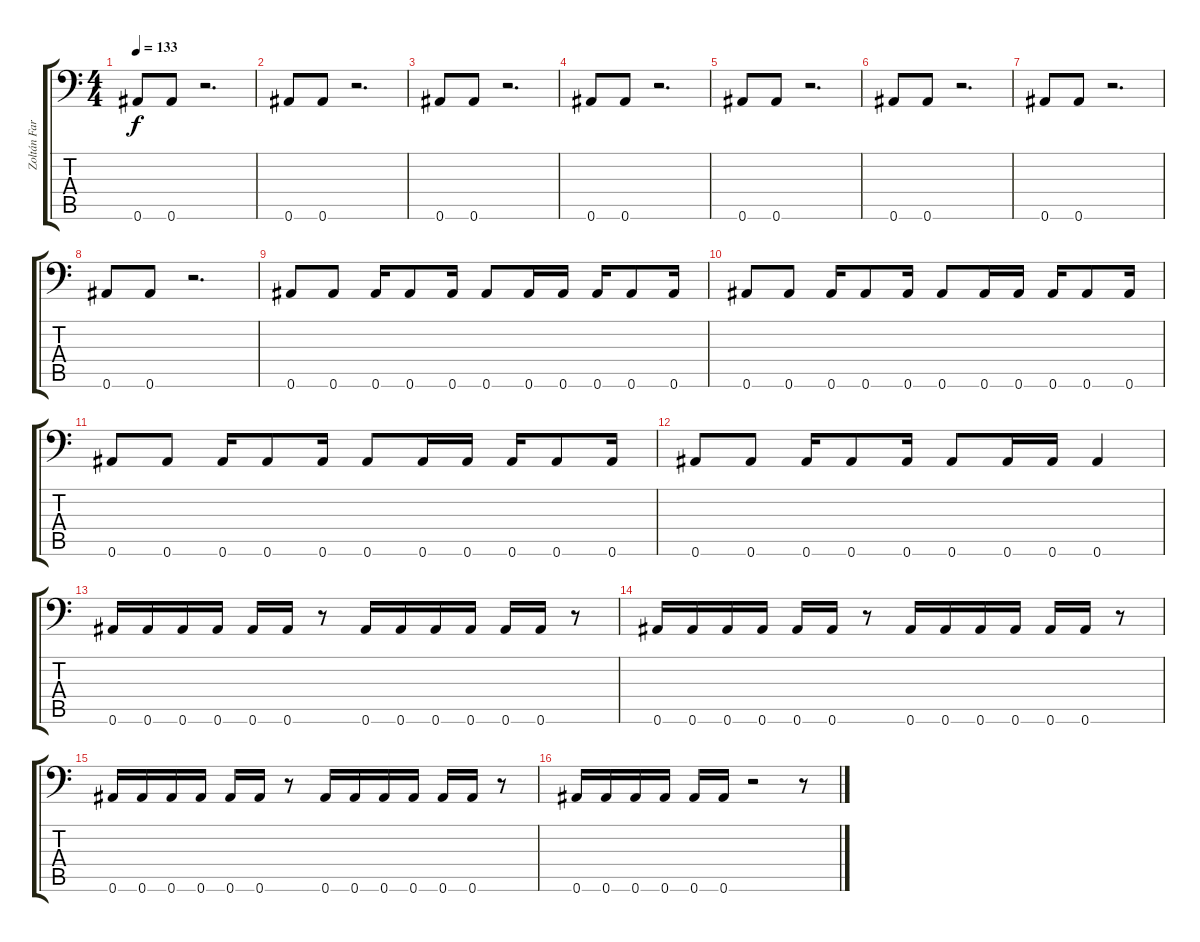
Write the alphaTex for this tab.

\track ("Zoltán Farkas (Guitar+Vocals)" "Zoltán Far") {instrument distortionguitar}
\staff {score tabs}
\tuning (C4 G3 Eb3 Bb2 F2 Bb1) {hide}
\ts (4 4)
\tempo 133
\clef f4
\ks c
0.6.8{dy f} 0.6.8 r.2{d} |
0.6.8 0.6.8 r.2{d} |
0.6.8 0.6.8 r.2{d} |
0.6.8 0.6.8 r.2{d} |
0.6.8 0.6.8 r.2{d} |
0.6.8 0.6.8 r.2{d} |
0.6.8 0.6.8 r.2{d} |
0.6.8 0.6.8 r.2{d} |
0.6.8 0.6.8 0.6.16 0.6.8 0.6.16 0.6.8 0.6.16 0.6.16 0.6.16 0.6.8 0.6.16 |
0.6.8 0.6.8 0.6.16 0.6.8 0.6.16 0.6.8 0.6.16 0.6.16 0.6.16 0.6.8 0.6.16 |
0.6.8 0.6.8 0.6.16 0.6.8 0.6.16 0.6.8 0.6.16 0.6.16 0.6.16 0.6.8 0.6.16 |
0.6.8 0.6.8 0.6.16 0.6.8 0.6.16 0.6.8 0.6.16 0.6.16 0.6.4 |
0.6.16 0.6.16 0.6.16 0.6.16 0.6.16 0.6.16 r.8 0.6.16 0.6.16 0.6.16 0.6.16 0.6.16 0.6.16 r.8 |
0.6.16 0.6.16 0.6.16 0.6.16 0.6.16 0.6.16 r.8 0.6.16 0.6.16 0.6.16 0.6.16 0.6.16 0.6.16 r.8 |
0.6.16 0.6.16 0.6.16 0.6.16 0.6.16 0.6.16 r.8 0.6.16 0.6.16 0.6.16 0.6.16 0.6.16 0.6.16 r.8 |
0.6.16 0.6.16 0.6.16 0.6.16 0.6.16 0.6.16 r.2 r.8
